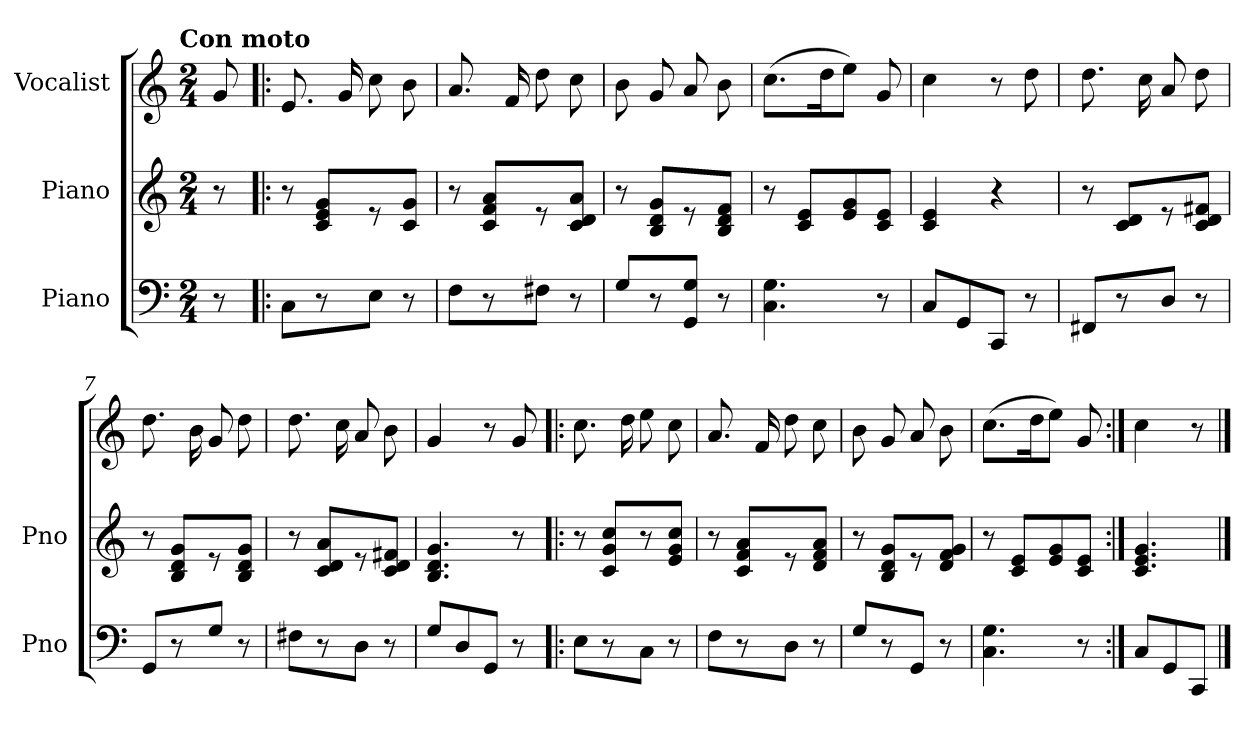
**kern	**kern	**kern
*part3	*part2	*part1
*staff3	*staff2	*staff1
*I"Piano	*I"Piano	*I"Vocalist
*I'Pno	*I'Pno	*
*clefF4	*clefG2	*clefG2
*k[]	*k[]	*k[]
*C:	*C:	*C:
!!LO:TX:omd:t=Con moto
*M2/4	*M2/4	*M2/4
*MM92	*MM92	*MM92
=	=	=
8r	8r	8g
=1!|:	=1!|:	=1!|:
8CL	8r	8.e
8r	8c 8e 8gL	.
.	.	16g
8EJ	8r	8cc
8r	8c 8gJ	8b
=2	=2	=2
8FL	8r	8.a
8r	8c 8f 8aL	.
.	.	16f
8F#XJ	8r	8dd
8r	8c 8d 8aJ	8cc
=3	=3	=3
8GL	8r	8b
8r	8B 8d 8gL	8g
8GG 8GJ	8r	8a
8r	8B 8d 8fJ	8b
=4	=4	=4
4.C 4.G	8r	(8.ccL
.	8c 8eL	.
.	.	16ddK
.	8e 8g	8eeJ)
8r	8c 8eJ	8g
=5	=5	=5
8CL	4c 4e	4cc
8GG	.	.
8CCJ	4r	8r
8r	.	8dd
=6	=6	=6
8FF#XL	8r	8.dd
8r	8c 8dL	.
.	.	16cc
8DJ	8r	8a
8r	8c 8d 8f#XJ	8dd
=7	=7	=7
8GGL	8r	8.dd
8r	8B 8d 8gL	.
.	.	16b
8GJ	8r	8g
8r	8B 8d 8gJ	8dd
=8	=8	=8
8F#XL	8r	8.dd
8r	8c 8d 8aL	.
.	.	16cc
8DJ	8r	8a
8r	8c 8d 8f#XJ	8b
=9	=9	=9
8GL	4.B 4.d 4.g	4g
8D	.	.
8GGJ	.	8r
8r	8r	8g
=10!|:	=10!|:	=10!|:
8EL	8r	8.cc
8r	8c 8g 8ccL	.
.	.	16dd
8CJ	8r	8ee
8r	8e 8g 8ccJ	8cc
=11	=11	=11
8FL	8r	8.a
8r	8c 8f 8aL	.
.	.	16f
8DJ	8r	8dd
8r	8d 8f 8aJ	8cc
=12	=12	=12
8GL	8r	8b
8r	8B 8d 8gL	8g
8GGJ	8r	8a
8r	8d 8f 8gJ	8b
=13	=13	=13
4.C 4.G	8r	(8.ccL
.	8c 8eL	.
.	.	16ddK
.	8e 8g	8eeJ)
8r	8c 8eJ	8g
=14:|!	=14:|!	=14:|!
8CL	4.c 4.e 4.g	4cc
8GG	.	.
8CCJ	.	8r
==	==	==
*-	*-	*-
